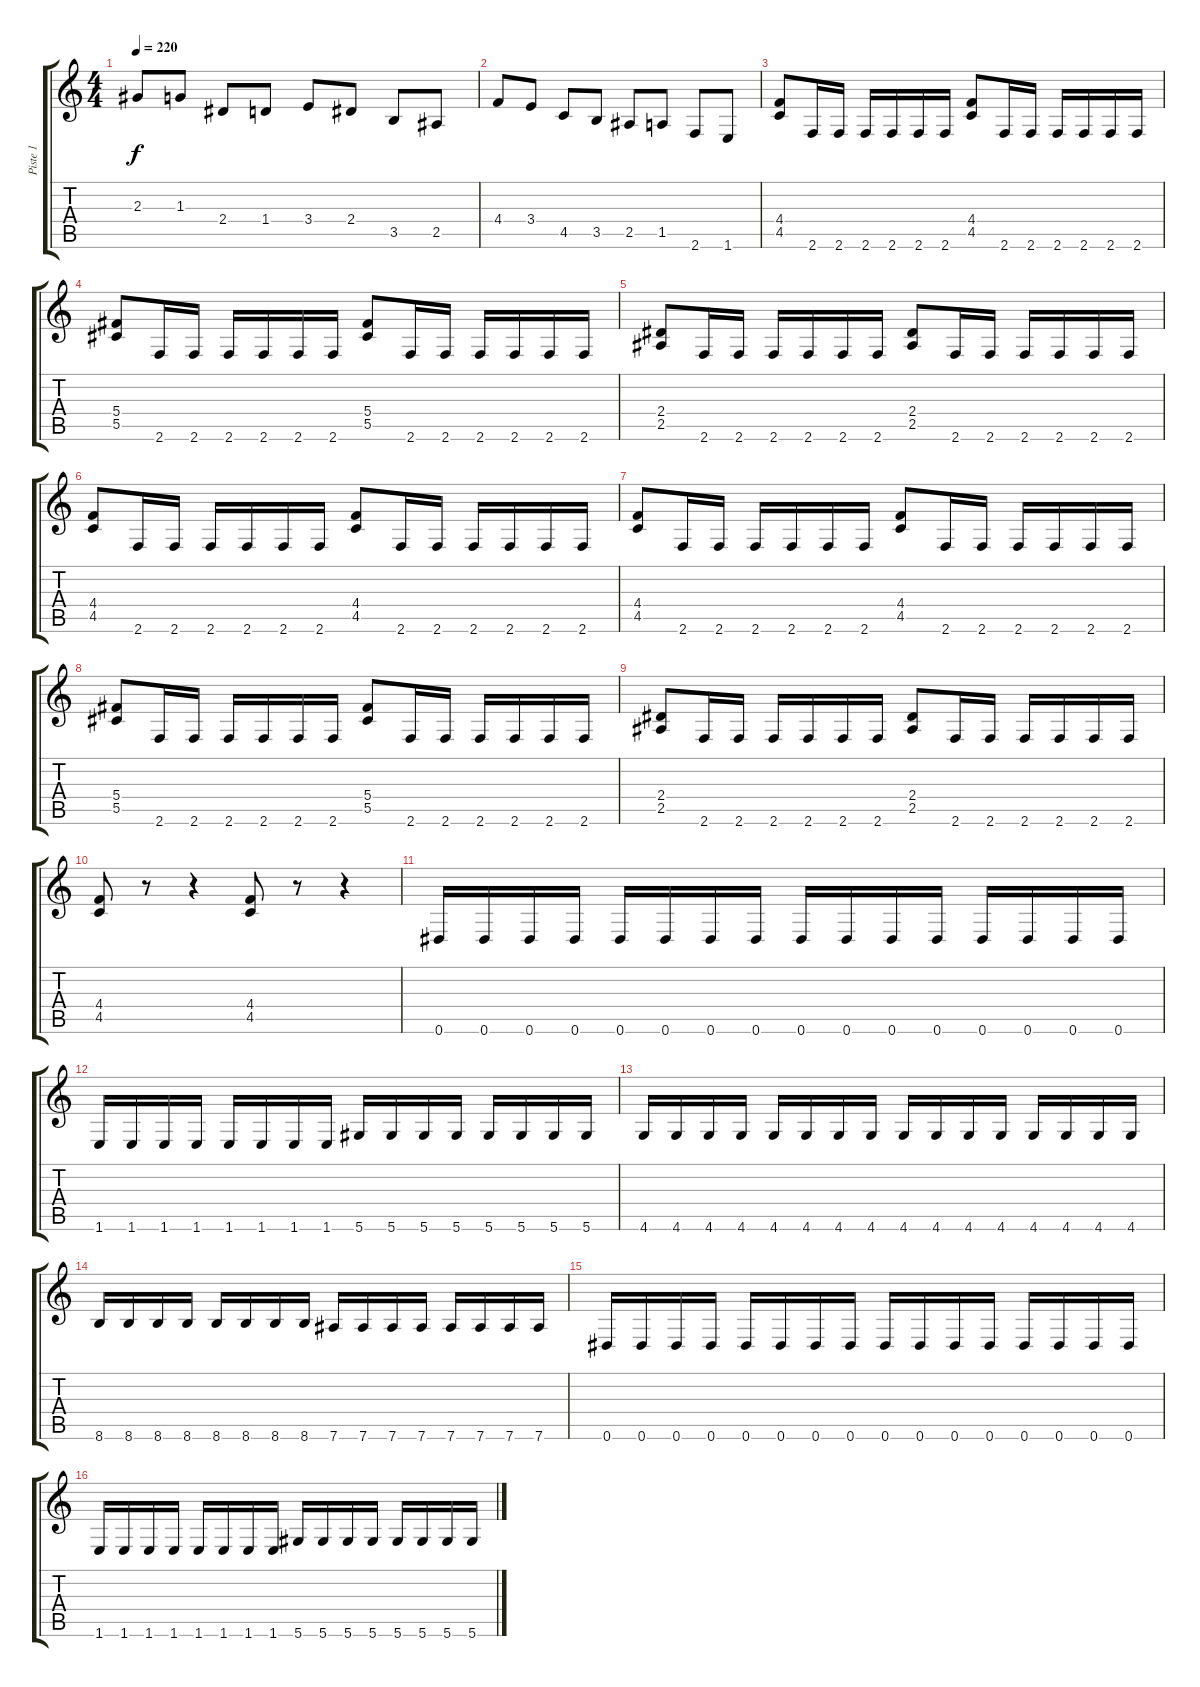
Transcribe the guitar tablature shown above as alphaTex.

\track ("Piste 1" "Piste 1") {instrument distortionguitar}
\staff {score tabs}
\tuning (Eb4 Bb3 Gb3 Db3 Ab2 Eb2) {hide}
\ts (4 4)
\tempo 220
\clef g2
\ks c
2.3.8{dy f instrument distortionguitar} 1.3.8 2.4.8 1.4.8 3.4.8 2.4.8 3.5.8 2.5.8 |
4.4.8 3.4.8 4.5.8 3.5.8 2.5.8 1.5.8 2.6.8 1.6.8 |
(4.4 4.5).8 2.6.16 2.6.16 2.6.16 2.6.16 2.6.16 2.6.16 (4.4 4.5).8 2.6.16 2.6.16 2.6.16 2.6.16 2.6.16 2.6.16 |
(5.4 5.5).8 2.6.16 2.6.16 2.6.16 2.6.16 2.6.16 2.6.16 (5.4 5.5).8 2.6.16 2.6.16 2.6.16 2.6.16 2.6.16 2.6.16 |
(2.4 2.5).8 2.6.16 2.6.16 2.6.16 2.6.16 2.6.16 2.6.16 (2.4 2.5).8 2.6.16 2.6.16 2.6.16 2.6.16 2.6.16 2.6.16 |
(4.4 4.5).8 2.6.16 2.6.16 2.6.16 2.6.16 2.6.16 2.6.16 (4.4 4.5).8 2.6.16 2.6.16 2.6.16 2.6.16 2.6.16 2.6.16 |
(4.4 4.5).8 2.6.16 2.6.16 2.6.16 2.6.16 2.6.16 2.6.16 (4.4 4.5).8 2.6.16 2.6.16 2.6.16 2.6.16 2.6.16 2.6.16 |
(5.4 5.5).8 2.6.16 2.6.16 2.6.16 2.6.16 2.6.16 2.6.16 (5.4 5.5).8 2.6.16 2.6.16 2.6.16 2.6.16 2.6.16 2.6.16 |
(2.4 2.5).8 2.6.16 2.6.16 2.6.16 2.6.16 2.6.16 2.6.16 (2.4 2.5).8 2.6.16 2.6.16 2.6.16 2.6.16 2.6.16 2.6.16 |
(4.4 4.5).8 r.8 r.4 (4.4 4.5).8 r.8 r.4 |
0.6.16 0.6.16 0.6.16 0.6.16 0.6.16 0.6.16 0.6.16 0.6.16 0.6.16 0.6.16 0.6.16 0.6.16 0.6.16 0.6.16 0.6.16 0.6.16 |
1.6.16 1.6.16 1.6.16 1.6.16 1.6.16 1.6.16 1.6.16 1.6.16 5.6.16 5.6.16 5.6.16 5.6.16 5.6.16 5.6.16 5.6.16 5.6.16 |
4.6.16 4.6.16 4.6.16 4.6.16 4.6.16 4.6.16 4.6.16 4.6.16 4.6.16 4.6.16 4.6.16 4.6.16 4.6.16 4.6.16 4.6.16 4.6.16 |
8.6.16 8.6.16 8.6.16 8.6.16 8.6.16 8.6.16 8.6.16 8.6.16 7.6.16 7.6.16 7.6.16 7.6.16 7.6.16 7.6.16 7.6.16 7.6.16 |
0.6.16 0.6.16 0.6.16 0.6.16 0.6.16 0.6.16 0.6.16 0.6.16 0.6.16 0.6.16 0.6.16 0.6.16 0.6.16 0.6.16 0.6.16 0.6.16 |
1.6.16 1.6.16 1.6.16 1.6.16 1.6.16 1.6.16 1.6.16 1.6.16 5.6.16 5.6.16 5.6.16 5.6.16 5.6.16 5.6.16 5.6.16 5.6.16
